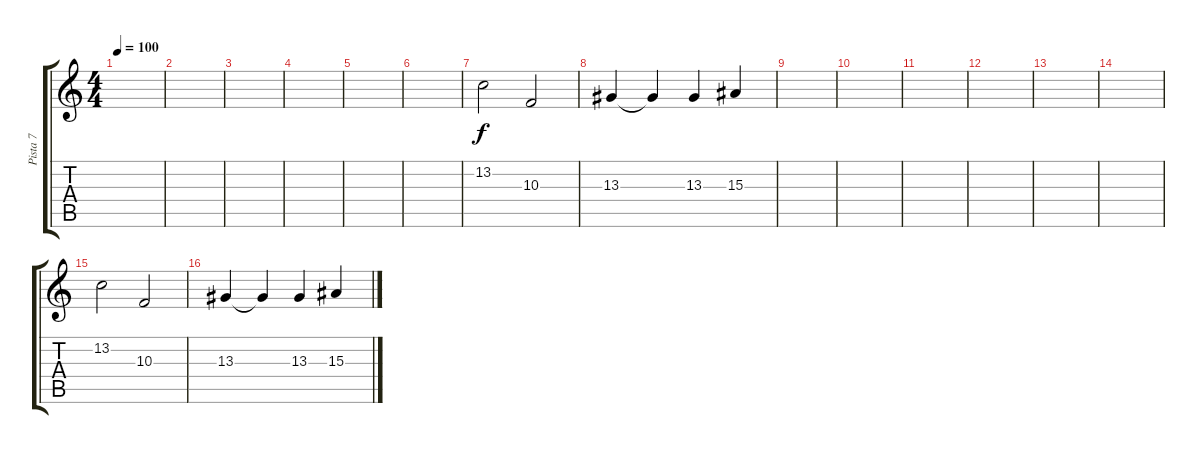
\track ("Pista 7" "Pista 7") {instrument vibraphone}
\staff {score tabs}
\tuning (E4 B3 G3 D3 A2 E2) {hide}
\ts (4 4)
\tempo 100
\clef g2
\ks c
|
|
|
|
|
|
13.2.2{volume 10 instrument choiraahs} 10.3.2 |
13.3.4 13.3{t}.4 13.3.4 15.3.4 |
|
|
|
|
|
|
13.2.2{volume 10 instrument choiraahs} 10.3.2 |
13.3.4 13.3{t}.4 13.3.4 15.3.4
